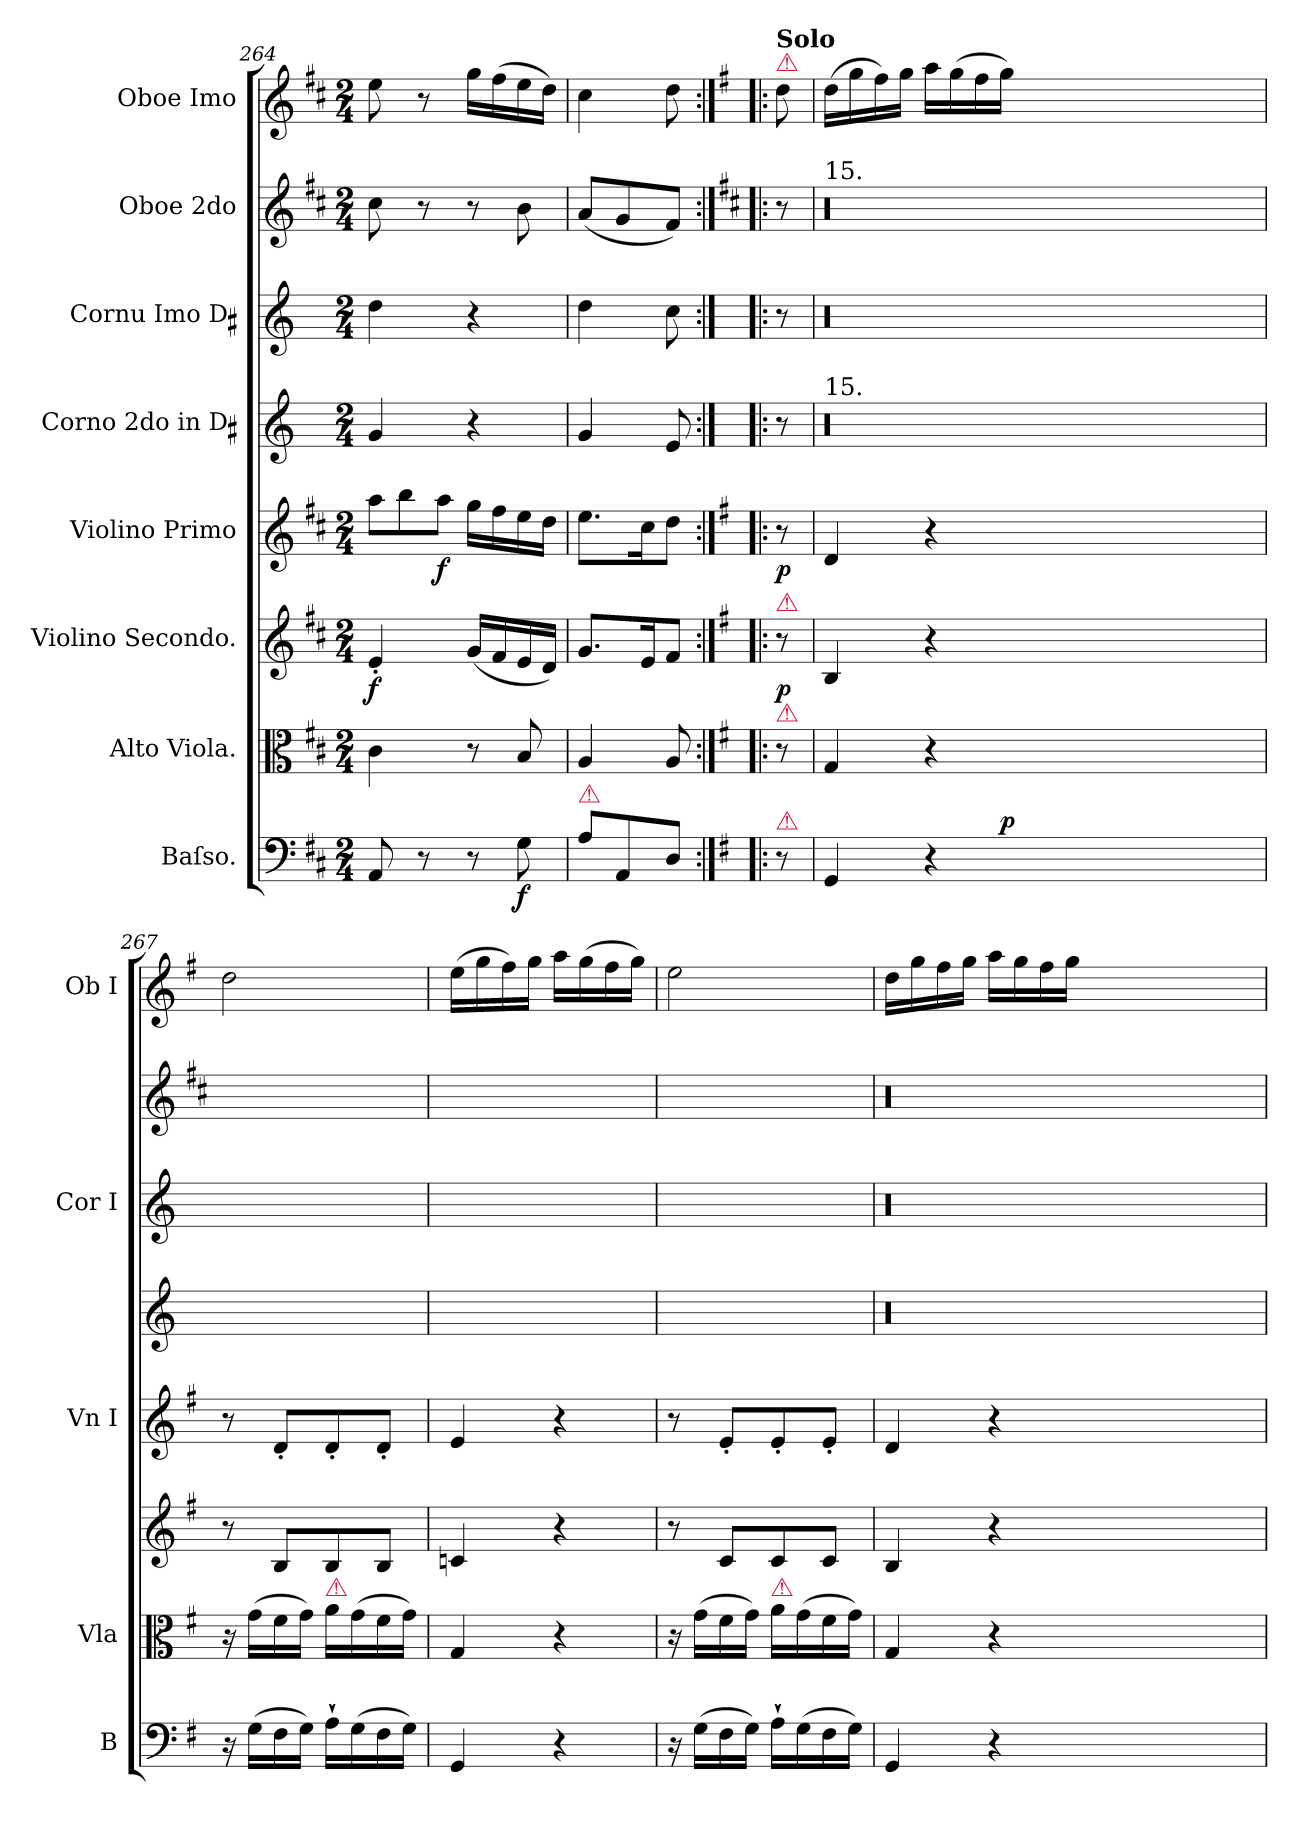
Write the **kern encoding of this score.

**kern	**dynam	**kern	**dynam	**kern	**dynam	**kern	**dynam	**kern	**kern	**kern	**dynam	**kern
*part8	*part8	*part7	*part7	*part6	*part6	*part5	*part5	*part4	*part3	*part2	*part2	*part1
*staff8	*staff8	*staff7	*staff7	*staff6	*staff6	*staff5	*staff5	*staff4	*staff3	*staff2	*staff2	*staff1
*I"Baſso.	*	*I"Alto Viola.	*	*I"Violino Secondo.	*	*I"Violino Primo	*	*I"Corno 2do in D#	*I"Cornu Imo D#	*I"Oboe 2do	*	*I"Oboe Imo
*I'B	*	*I'Vla	*	*	*	*I'Vn I	*	*	*I'Cor I	*	*	*I'Ob I
*clefF4	*	*clefC3	*	*clefG2	*	*clefG2	*	*clefG2	*clefG2	*clefG2	*	*clefG2
*	*	*	*	*	*	*	*	*ITrd-1c-2	*ITrd-1c-2	*	*	*
*k[f#c#]	*	*k[f#c#]	*	*k[f#c#]	*	*k[f#c#]	*	*k[f#c#]	*k[f#c#]	*k[f#c#]	*	*k[f#c#]
*D:	*	*D:	*	*D:	*	*D:	*	*D:	*D:	*D:	*	*D:
*M2/4	*	*M2/4	*	*M2/4	*	*M2/4	*	*M2/4	*M2/4	*M2/4	*	*M2/4
*	*	*	*	*	*	*Xtuplet	*	*	*	*	*	*
=264	=264	=264	=264	=264	=264	=264	=264	=264	=264	=264	=264	=264
8AA/	.	4c#\	.	4e'/	f	12aa\L	.	4a/	4ee\	8cc#\	.	8ee\
.	.	.	.	.	.	12bb\	.	.	.	.	.	.
8r	.	.	.	.	.	.	.	.	.	8r	.	8r
.	.	.	.	.	.	12aa\J	f	.	.	.	.	.
8r	.	8r	.	(16g/LL	.	16gg\LL	.	4r	4r	8r	.	16gg\LL
.	.	.	.	16f#/	.	16ff#\	.	.	.	.	.	(16ff#\
8G\	f	8B/	.	16e/	.	16ee\	.	.	.	8b\	for.	16ee\
.	.	.	.	16d/JJ)	.	16dd\JJ	.	.	.	.	.	16dd\JJ)
=265	=265	=265	=265	=265	=265	=265	=265	=265	=265	=265	=265	=265
!LO:TX:a:color=crimson:t=⚠	!	!	!	!	!	!	!	!	!	!	!	!
8A\L	.	4A/	.	8.g/L	.	8.ee\L	.	4a/	4ee\	(8a/L	.	4cc#\
8AA/	.	.	.	.	.	.	.	.	.	8g/	.	.
.	.	.	.	16e/K	.	16cc#\K	.	.	.	.	.	.
8D/J	.	8A/	.	8f#/J	.	8dd\J	.	8f#/	8dd\	8f#/J)	.	8dd\
=:|!|:	=:|!|:	=:|!|:	=:|!|:	=:|!|:	=:|!|:	=:|!|:	=:|!|:	=:|!|:	=:|!|:	=:|!|:	=:|!|:	=:|!|:
*k[f#]	*	*k[f#]	*	*k[f#]	*	*k[f#]	*	*	*	*	*	*k[f#]
*G:	*	*G:	*	*G:	*	*G:	*	*	*	*	*	*G:
!	!	!	!	!	!	!	!	!	!	!	!	!LO:TX:a:color=crimson:t=⚠
!	!	!	!	!	!	!	!	!	!	!	!	!LO:TX:a:B:t=Solo
!	!	!	!	!LO:TX:a:color=crimson:t=⚠	!	!	!	!	!	!	!	!
!	!	!LO:TX:a:color=crimson:t=⚠	!	!	!	!	!	!	!	!	!	!
!LO:TX:a:color=crimson:t=⚠	!	!	!	!	!	!	!	!	!	!	!	!
8r	.	8r	.	8r	p	8r	p	8r	8r	8r	.	8dd\
=266	=266	=266	=266	=266	=266	=266	=266	=266	=266	=266	=266	=266
!	!	!	!	!	!	!	!	!	!	!LO:TX:a:t=15.	!	!
!	!	!	!	!	!	!	!	!LO:TX:a:t=15.	!	!	!	!
!	!	!	!	!	!	!	!	!LO:N:vis=00	!LO:N:vis=00	!LO:N:vis=00	!	!
*^	*	*	*	*	*	*	*	*	*	*	*	*
4GG/	4..ryy	.	4G/	po.	4B/	.	4d/	.	0r	0r	0r	.	(16dd\LL
.	.	.	.	.	.	.	.	.	.	.	.	.	16gg\
.	.	.	.	.	.	.	.	.	.	.	.	.	16ff#\)
.	.	.	.	.	.	.	.	.	.	.	.	.	16gg\JJ
4r	.	.	4r	.	4r	.	4r	.	.	.	.	.	16aa\LL
.	.	.	.	.	.	.	.	.	.	.	.	.	(16gg\
.	.	.	.	.	.	.	.	.	.	.	.	.	16ff#\
!	!	!LO:DY:a	!	!	!	!	!	!	!	!	!	!	!
.	1ryy	p	.	.	.	.	.	.	.	.	.	.	16gg\JJ)
1.ryy	.	.	1.ryy	.	1.ryy	.	1.ryy	.	.	.	.	.	1.ryy
.	2ryy	.	.	.	.	.	.	.	.	.	.	.	.
.	16ryy	.	.	.	.	.	.	.	.	.	.	.	.
=267	=267	=267	=267	=267	=267	=267	=267	=267	=267	=267	=267	=267	=267
!LO:TX:b:B:t=violoncʒelli	!	!	!	!	!	!	!	!	!	!	!	!	!
*v	*v	*	*	*	*	*	*	*	*	*	*	*	*
16r	.	16r	.	8r	.	8r	.	2ryy	2ryy	2ryy	.	2dd\
(16G\LL	.	(16g\LL	.	.	.	.	.	.	.	.	.	.
16F#\	.	16f#\	.	8B/L	.	8d'/L	.	.	.	.	.	.
16G\JJ)	.	16g\JJ)	.	.	.	.	.	.	.	.	.	.
!	!	!LO:TX:a:color=crimson:t=⚠	!	!	!	!	!	!	!	!	!	!
16A`\LL	.	16a\LL	.	8B/	.	8d'/	.	.	.	.	.	.
(16G\	.	(16g\	.	.	.	.	.	.	.	.	.	.
16F#\	.	16f#\	.	8B/J	.	8d'/J	.	.	.	.	.	.
16G\JJ)	.	16g\JJ)	.	.	.	.	.	.	.	.	.	.
=268	=268	=268	=268	=268	=268	=268	=268	=268	=268	=268	=268	=268
4GG/	.	4G/	.	4cn/	.	4e/	.	2ryy	2ryy	2ryy	.	(16ee\LL
.	.	.	.	.	.	.	.	.	.	.	.	16gg\
.	.	.	.	.	.	.	.	.	.	.	.	16ff#\)
.	.	.	.	.	.	.	.	.	.	.	.	16gg\JJ
4r	.	4r	.	4r	.	4r	.	.	.	.	.	16aa\LL
.	.	.	.	.	.	.	.	.	.	.	.	(16gg\
.	.	.	.	.	.	.	.	.	.	.	.	16ff#\
.	.	.	.	.	.	.	.	.	.	.	.	16gg\JJ)
=269	=269	=269	=269	=269	=269	=269	=269	=269	=269	=269	=269	=269
16r	.	16r	.	8r	.	8r	.	2ryy	2ryy	2ryy	.	2ee\
(16G\LL	.	(16g\LL	.	.	.	.	.	.	.	.	.	.
16F#\	.	16f#\	.	8c/L	.	8e'/L	.	.	.	.	.	.
16G\JJ)	.	16g\JJ)	.	.	.	.	.	.	.	.	.	.
!	!	!LO:TX:a:color=crimson:t=⚠	!	!	!	!	!	!	!	!	!	!
16A`\LL	.	16a\LL	.	8c/	.	8e'/	.	.	.	.	.	.
(16G\	.	(16g\	.	.	.	.	.	.	.	.	.	.
16F#\	.	16f#\	.	8c/J	.	8e'/J	.	.	.	.	.	.
16G\JJ)	.	16g\JJ)	.	.	.	.	.	.	.	.	.	.
=270	=270	=270	=270	=270	=270	=270	=270	=270	=270	=270	=270	=270
!	!	!	!	!	!	!	!	!LO:N:vis=00	!LO:N:vis=00	!LO:N:vis=00	!	!
4GG/	.	4G/	.	4B/	.	4d/	.	0r	0r	0r	.	16dd\LL
.	.	.	.	.	.	.	.	.	.	.	.	16gg\
.	.	.	.	.	.	.	.	.	.	.	.	16ff#\
.	.	.	.	.	.	.	.	.	.	.	.	16gg\JJ
4r	.	4r	.	4r	.	4r	.	.	.	.	.	16aa\LL
.	.	.	.	.	.	.	.	.	.	.	.	16gg\
.	.	.	.	.	.	.	.	.	.	.	.	16ff#\
.	.	.	.	.	.	.	.	.	.	.	.	16gg\JJ
1.ryy	.	1.ryy	.	1.ryy	.	1.ryy	.	.	.	.	.	1.ryy
=	=	=	=	=	=	=	=	=	=	=	=	=
*-	*-	*-	*-	*-	*-	*-	*-	*-	*-	*-	*-	*-
